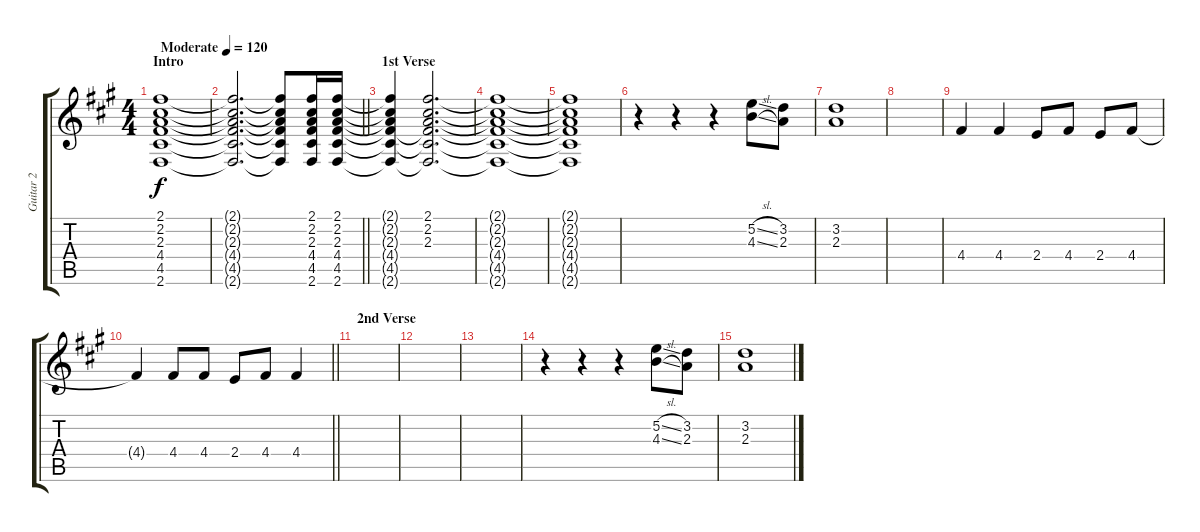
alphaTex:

\track ("Guitar 2" "Guitar 2") {instrument electricguitarjazz}
\staff {score tabs}
\tuning (E4 B3 G3 D3 A2 E2) {hide}
\ts (4 4)
\section ("" "Intro")
\tempo (120 "Moderate")
\clef g2
\ks f#minor
(2.1 2.2 2.3 4.4 4.5 2.6).1{dy f instrument electricguitarjazz} |
\barLineRight lightlight
(2.1{t} 2.2{t} 2.3{t} 4.4{t} 4.5{t} 2.6{t}).2{d} (2.1{t} 2.2{t} 2.3{t} 4.4{t} 4.5{t} 2.6{t}).8 (2.1 2.2 2.3 4.4 4.5 2.6).16 (2.1 2.2 2.3 4.4 4.5 2.6).16 |
\section ("" "1st Verse")
(2.1{t} 2.2{t} 2.3{t} 4.4{t} 4.5{t} 2.6{t}).4 (2.1 2.2 2.3 4.4{t} 4.5{t} 2.6{t}).2{d} |
(2.1{t} 2.2{t} 2.3{t} 4.4{t} 4.5{t} 2.6{t}).1 |
(2.1{t} 2.2{t} 2.3{t} 4.4{t} 4.5{t} 2.6{t}).1 |
r.4 r.4 r.4 (5.2{sl} 4.3{sl}).8 (3.2 2.3).8 |
(3.2 2.3).1 |
|
4.4.4 4.4.4 2.4.8 4.4.8 2.4.8 4.4.8 |
\barLineRight lightlight
4.4{t}.4 4.4.8 4.4.8 2.4.8 4.4.8 4.4.4 |
\section ("" "2nd Verse")
|
|
|
r.4 r.4 r.4 (5.2{sl} 4.3{sl}).8 (3.2 2.3).8 |
(3.2 2.3).1
